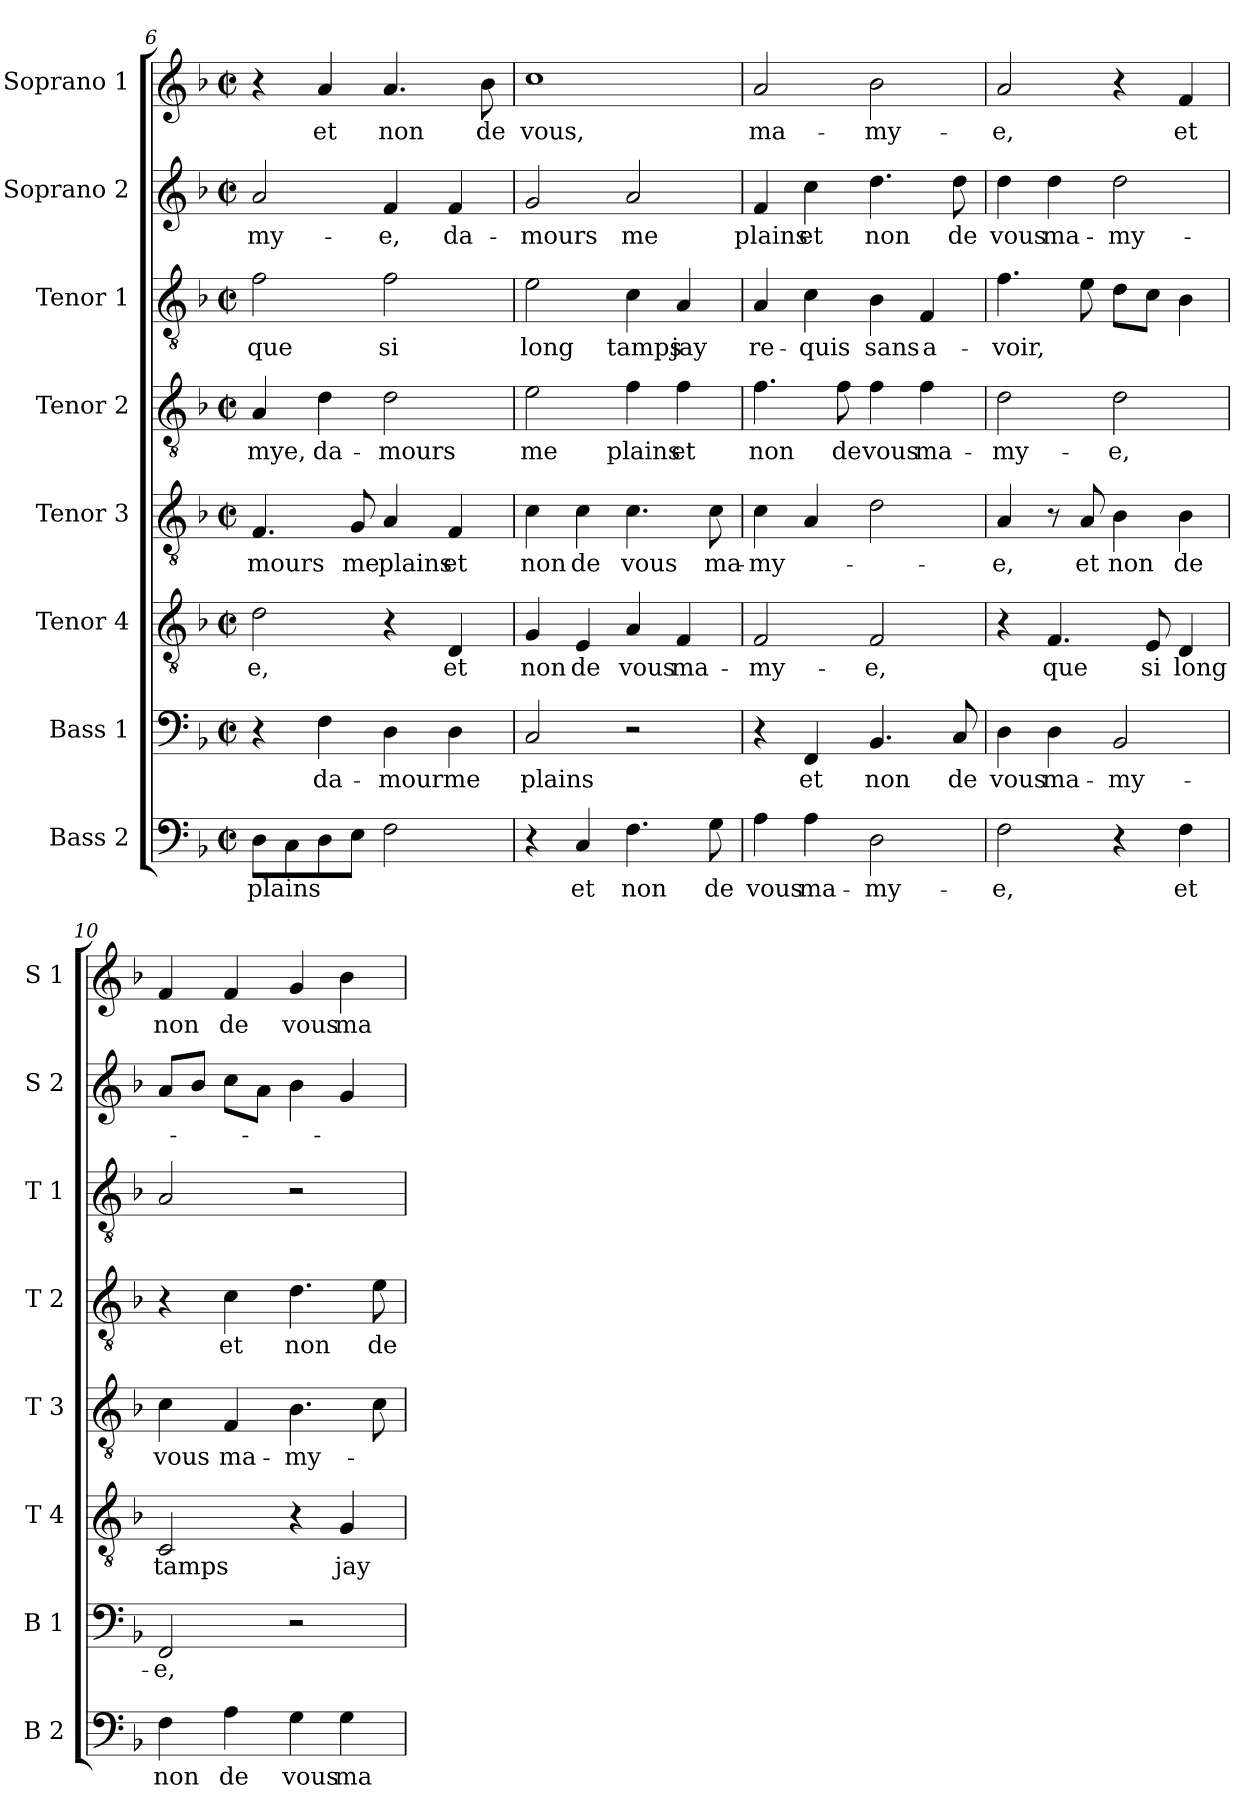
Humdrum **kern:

**kern	**text	**kern	**text	**kern	**text	**kern	**text	**kern	**text	**kern	**text	**kern	**text	**kern	**text
*part8	*part8	*part7	*part7	*part6	*part6	*part5	*part5	*part4	*part4	*part3	*part3	*part2	*part2	*part1	*part1
*staff8	*staff8	*staff7	*staff7	*staff6	*staff6	*staff5	*staff5	*staff4	*staff4	*staff3	*staff3	*staff2	*staff2	*staff1	*staff1
*I"Bass 2	*	*I"Bass 1	*	*I"Tenor 4	*	*I"Tenor 3	*	*I"Tenor 2	*	*I"Tenor 1	*	*I"Soprano 2	*	*I"Soprano 1	*
*I'B 2	*	*I'B 1	*	*I'T 4	*	*I'T 3	*	*I'T 2	*	*I'T 1	*	*I'S 2	*	*I'S 1	*
!!LO:LB:g=z
*clefF4	*	*clefF4	*	*clefGv2	*	*clefGv2	*	*clefGv2	*	*clefGv2	*	*clefG2	*	*clefG2	*
*k[b-]	*	*k[b-]	*	*k[b-]	*	*k[b-]	*	*k[b-]	*	*k[b-]	*	*k[b-]	*	*k[b-]	*
*F:	*	*F:	*	*F:	*	*F:	*	*F:	*	*F:	*	*F:	*	*F:	*
*M2/2	*	*M2/2	*	*M2/2	*	*M2/2	*	*M2/2	*	*M2/2	*	*M2/2	*	*M2/2	*
*met(c|)	*	*met(c|)	*	*met(c|)	*	*met(c|)	*	*met(c|)	*	*met(c|)	*	*met(c|)	*	*met(c|)	*
=6	=6	=6	=6	=6	=6	=6	=6	=6	=6	=6	=6	=6	=6	=6	=6
8D\L	plains	4r	.	2d\	-e,	4.F/	-mours	4A/	-mye,	2f\	que	2a/	-my-	4r	.
8C\	.	.	.	.	.	.	.	.	.	.	.	.	.	.	.
8D\	.	4F\	da-	.	.	.	.	4d\	da-	.	.	.	.	4a/	et
8E\J	.	.	.	.	.	8G/	me	.	.	.	.	.	.	.	.
2F\	.	4D\	-mour	4r	.	4A/	plains	2d\	-mours	2f\	si	4f/	-e,	4.a/	non
.	.	4D\	me	4D/	et	4F/	et	.	.	.	.	4f/	da-	.	.
.	.	.	.	.	.	.	.	.	.	.	.	.	.	8b-\	de
=7	=7	=7	=7	=7	=7	=7	=7	=7	=7	=7	=7	=7	=7	=7	=7
4r	.	2C/	plains	4G/	non	4c\	non	2e\	me	2e\	long	2g/	-mours	1cc	vous,
4C/	et	.	.	4E/	de	4c\	de	.	.	.	.	.	.	.	.
4.F\	non	2r	.	4A/	vous	4.c\	vous	4f\	plains	4c\	tamps	2a/	me	.	.
.	.	.	.	4F/	ma-	.	.	4f\	et	4A/	jay	.	.	.	.
8G\	de	.	.	.	.	8c\	ma-	.	.	.	.	.	.	.	.
=8	=8	=8	=8	=8	=8	=8	=8	=8	=8	=8	=8	=8	=8	=8	=8
4A\	vous	4r	.	2F/	-my-	4c\	-my-	4.f\	non	4A/	re-	4f/	plains	2a/	ma-
4A\	ma-	4FF/	et	.	.	4A/	.	.	.	4c\	-quis	4cc\	et	.	.
.	.	.	.	.	.	.	.	8f\	de	.	.	.	.	.	.
2D\	-my-	4.BB-/	non	2F/	-e,	2d\	.	4f\	vous	4B-\	sans	4.dd\	non	2b-\	-my-
.	.	.	.	.	.	.	.	4f\	ma-	4F/	a-	.	.	.	.
.	.	8C/	de	.	.	.	.	.	.	.	.	8dd\	de	.	.
=9	=9	=9	=9	=9	=9	=9	=9	=9	=9	=9	=9	=9	=9	=9	=9
2F\	-e,	4D\	vous	4r	.	4A/	-e,	2d\	-my-	4.f\	-voir,	4dd\	vous	2a/	-e,
.	.	4D\	ma-	4.F/	que	8r	.	.	.	.	.	4dd\	ma-	.	.
.	.	.	.	.	.	8A/	et	.	.	8e\	.	.	.	.	.
4r	.	2BB-/	-my-	.	.	4B-\	non	2d\	-e,	8d\L	.	2dd\	-my-	4r	.
.	.	.	.	8E/	si	.	.	.	.	8c\J	.	.	.	.	.
4F\	et	.	.	4D/	long	4B-\	de	.	.	4B-\	.	.	.	4f/	et
=10	=10	=10	=10	=10	=10	=10	=10	=10	=10	=10	=10	=10	=10	=10	=10
4F\	non	2FF/	-e,	2C/	tamps	4c\	vous	4r	.	2A/	.	8a/L	.	4f/	non
.	.	.	.	.	.	.	.	.	.	.	.	8b-/J	.	.	.
4A\	de	.	.	.	.	4F/	ma-	4c\	et	.	.	8cc\L	.	4f/	de
.	.	.	.	.	.	.	.	.	.	.	.	8a\J	.	.	.
4G\	vous	2r	.	4r	.	4.B-\	-my-	4.d\	non	2r	.	4b-\	.	4g/	vous
4G\	ma-	.	.	4G/	jay	.	.	.	.	.	.	4g/	.	4b-\	ma-
.	.	.	.	.	.	8c\	.	8e\	de	.	.	.	.	.	.
=	=	=	=	=	=	=	=	=	=	=	=	=	=	=	=
*-	*-	*-	*-	*-	*-	*-	*-	*-	*-	*-	*-	*-	*-	*-	*-
